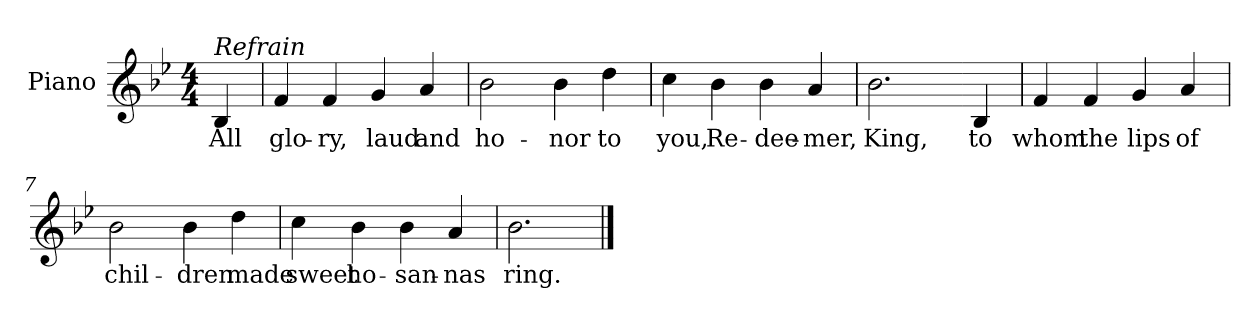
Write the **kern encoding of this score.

**kern	**text
*part1	*part1
*staff1	*staff1
*I"Piano	*
*I'Pno.	*
!!LO:PB:g=z
*clefG2	*
*k[b-e-]	*
*B-:	*
*M4/4	*
=	=
!LO:TX:a:i:t=Refrain	!
!	!LO:LY:b:color=#000000
4B-i/	All
=1	=1
!	!LO:LY:b:color=#000000
4fi/	glo-
!	!LO:LY:b:color=#000000
4fi/	-ry,
!	!LO:LY:b:color=#000000
4gi/	laud
!	!LO:LY:b:color=#000000
4ai/	and
=2	=2
!	!LO:LY:b:color=#000000
2b-i\	ho-
!	!LO:LY:b:color=#000000
4b-i\	-nor
!	!LO:LY:b:color=#000000
4ddi\	to
=3	=3
!	!LO:LY:b:color=#000000
4cci\	you,
!	!LO:LY:b:color=#000000
4b-i\	Re-
!	!LO:LY:b:color=#000000
4b-i\	-dee-
!	!LO:LY:b:color=#000000
4ai/	-mer,
=4	=4
!	!LO:LY:b:color=#000000
2.b-i\	King,
!!LO:LB:g=z
=5-	=5-
!	!LO:LY:b:color=#000000
4B-i/	to
=6	=6
!	!LO:LY:b:color=#000000
4fi/	whom
!	!LO:LY:b:color=#000000
4fi/	the
!	!LO:LY:b:color=#000000
4gi/	lips
!	!LO:LY:b:color=#000000
4ai/	of
=7	=7
!	!LO:LY:b:color=#000000
2b-i\	chil-
!	!LO:LY:b:color=#000000
4b-i\	-dren
!	!LO:LY:b:color=#000000
4ddi\	made
=8	=8
!	!LO:LY:b:color=#000000
4cci\	sweet
!	!LO:LY:b:color=#000000
4b-i\	ho-
!	!LO:LY:b:color=#000000
4b-i\	-san-
!	!LO:LY:b:color=#000000
4ai/	-nas
=9	=9
!	!LO:LY:b:color=#000000
2.b-i\	ring.
==	==
*-	*-
